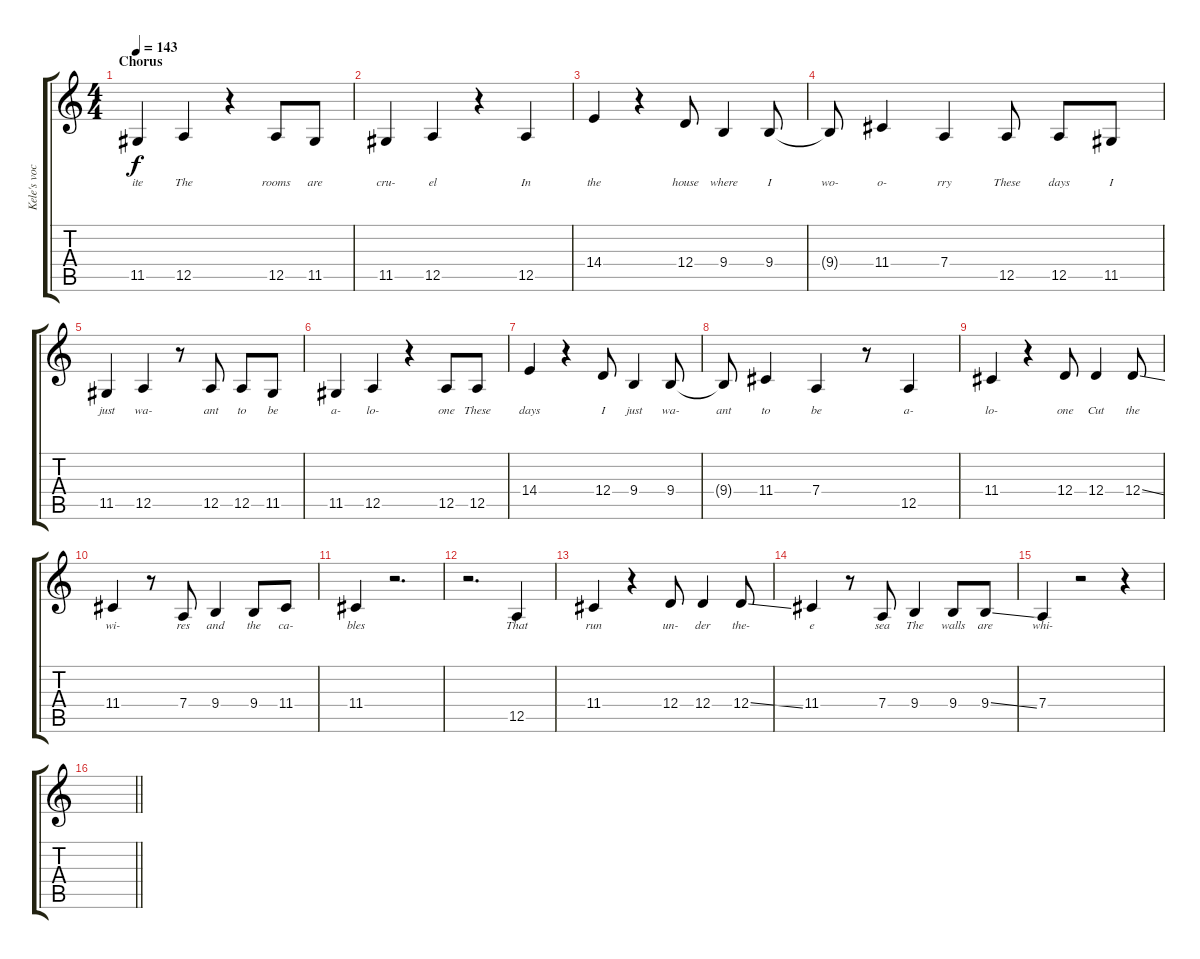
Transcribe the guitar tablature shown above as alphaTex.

\track ("Kele's vocals" "Kele's voc") {instrument flute}
\staff {score tabs}
\tuning (E4 B3 G3 D3 A2 E2) {hide}
\ts (4 4)
\section ("" "Chorus")
\tempo 143
\clef g2
\ks c
11.5.4{lyrics (0 "ite") lyrics (1 "") lyrics (2 "") lyrics (3 "") lyrics (4 "") dy f} 12.5.4{lyrics (0 "The") lyrics (1 "") lyrics (2 "") lyrics (3 "") lyrics (4 "")} r.4 12.5.8{lyrics (0 "rooms") lyrics (1 "") lyrics (2 "") lyrics (3 "") lyrics (4 "")} 11.5.8{lyrics (0 "are") lyrics (1 "") lyrics (2 "") lyrics (3 "") lyrics (4 "")} |
11.5.4{lyrics (0 "cru-") lyrics (1 "") lyrics (2 "") lyrics (3 "") lyrics (4 "")} 12.5.4{lyrics (0 "el") lyrics (1 "") lyrics (2 "") lyrics (3 "") lyrics (4 "")} r.4 12.5.4{lyrics (0 "In") lyrics (1 "") lyrics (2 "") lyrics (3 "") lyrics (4 "")} |
14.4.4{lyrics (0 "the") lyrics (1 "") lyrics (2 "") lyrics (3 "") lyrics (4 "")} r.4 12.4.8{lyrics (0 "house") lyrics (1 "") lyrics (2 "") lyrics (3 "") lyrics (4 "")} 9.4.4{lyrics (0 "where") lyrics (1 "") lyrics (2 "") lyrics (3 "") lyrics (4 "")} 9.4.8{lyrics (0 "I") lyrics (1 "") lyrics (2 "") lyrics (3 "") lyrics (4 "")} |
9.4{t}.8{lyrics (0 "wo-") lyrics (1 "") lyrics (2 "") lyrics (3 "") lyrics (4 "")} 11.4.4{lyrics (0 "o-") lyrics (1 "") lyrics (2 "") lyrics (3 "") lyrics (4 "")} 7.4.4{lyrics (0 "rry") lyrics (1 "") lyrics (2 "") lyrics (3 "") lyrics (4 "")} 12.5.8{lyrics (0 "These") lyrics (1 "") lyrics (2 "") lyrics (3 "") lyrics (4 "")} 12.5.8{lyrics (0 "days") lyrics (1 "") lyrics (2 "") lyrics (3 "") lyrics (4 "")} 11.5.8{lyrics (0 "I") lyrics (1 "") lyrics (2 "") lyrics (3 "") lyrics (4 "")} |
11.5.4{lyrics (0 "just") lyrics (1 "") lyrics (2 "") lyrics (3 "") lyrics (4 "")} 12.5.4{lyrics (0 "wa-") lyrics (1 "") lyrics (2 "") lyrics (3 "") lyrics (4 "")} r.8 12.5.8{lyrics (0 "ant") lyrics (1 "") lyrics (2 "") lyrics (3 "") lyrics (4 "")} 12.5.8{lyrics (0 "to") lyrics (1 "") lyrics (2 "") lyrics (3 "") lyrics (4 "")} 11.5.8{lyrics (0 "be") lyrics (1 "") lyrics (2 "") lyrics (3 "") lyrics (4 "")} |
11.5.4{lyrics (0 "a-") lyrics (1 "") lyrics (2 "") lyrics (3 "") lyrics (4 "")} 12.5.4{lyrics (0 "lo-") lyrics (1 "") lyrics (2 "") lyrics (3 "") lyrics (4 "")} r.4 12.5.8{lyrics (0 "one") lyrics (1 "") lyrics (2 "") lyrics (3 "") lyrics (4 "")} 12.5.8{lyrics (0 "These") lyrics (1 "") lyrics (2 "") lyrics (3 "") lyrics (4 "")} |
14.4.4{lyrics (0 "days") lyrics (1 "") lyrics (2 "") lyrics (3 "") lyrics (4 "")} r.4 12.4.8{lyrics (0 "I") lyrics (1 "") lyrics (2 "") lyrics (3 "") lyrics (4 "")} 9.4.4{lyrics (0 "just") lyrics (1 "") lyrics (2 "") lyrics (3 "") lyrics (4 "")} 9.4.8{lyrics (0 "wa-") lyrics (1 "") lyrics (2 "") lyrics (3 "") lyrics (4 "")} |
9.4{t}.8{lyrics (0 "ant") lyrics (1 "") lyrics (2 "") lyrics (3 "") lyrics (4 "")} 11.4.4{lyrics (0 "to") lyrics (1 "") lyrics (2 "") lyrics (3 "") lyrics (4 "")} 7.4.4{lyrics (0 "be") lyrics (1 "") lyrics (2 "") lyrics (3 "") lyrics (4 "")} r.8 12.5.4{lyrics (0 "a-") lyrics (1 "") lyrics (2 "") lyrics (3 "") lyrics (4 "")} |
11.4.4{lyrics (0 "lo-") lyrics (1 "") lyrics (2 "") lyrics (3 "") lyrics (4 "")} r.4 12.4.8{lyrics (0 "one") lyrics (1 "") lyrics (2 "") lyrics (3 "") lyrics (4 "")} 12.4.4{lyrics (0 "Cut") lyrics (1 "") lyrics (2 "") lyrics (3 "") lyrics (4 "")} 12.4{ss}.8{lyrics (0 "the") lyrics (1 "") lyrics (2 "") lyrics (3 "") lyrics (4 "")} |
11.4.4{lyrics (0 "wi-") lyrics (1 "") lyrics (2 "") lyrics (3 "") lyrics (4 "")} r.8 7.4.8{lyrics (0 "res") lyrics (1 "") lyrics (2 "") lyrics (3 "") lyrics (4 "")} 9.4.4{lyrics (0 "and") lyrics (1 "") lyrics (2 "") lyrics (3 "") lyrics (4 "")} 9.4.8{lyrics (0 "the") lyrics (1 "") lyrics (2 "") lyrics (3 "") lyrics (4 "")} 11.4.8{lyrics (0 "ca-") lyrics (1 "") lyrics (2 "") lyrics (3 "") lyrics (4 "")} |
11.4.4{lyrics (0 "bles") lyrics (1 "") lyrics (2 "") lyrics (3 "") lyrics (4 "")} r.2{d} |
r.2{d} 12.5.4{lyrics (0 "That") lyrics (1 "") lyrics (2 "") lyrics (3 "") lyrics (4 "")} |
11.4.4{lyrics (0 "run") lyrics (1 "") lyrics (2 "") lyrics (3 "") lyrics (4 "")} r.4 12.4.8{lyrics (0 "un-") lyrics (1 "") lyrics (2 "") lyrics (3 "") lyrics (4 "")} 12.4.4{lyrics (0 "der") lyrics (1 "") lyrics (2 "") lyrics (3 "") lyrics (4 "")} 12.4{ss}.8{lyrics (0 "the-") lyrics (1 "") lyrics (2 "") lyrics (3 "") lyrics (4 "")} |
11.4.4{lyrics (0 "e") lyrics (1 "") lyrics (2 "") lyrics (3 "") lyrics (4 "")} r.8 7.4.8{lyrics (0 "sea") lyrics (1 "") lyrics (2 "") lyrics (3 "") lyrics (4 "")} 9.4.4{lyrics (0 "The") lyrics (1 "") lyrics (2 "") lyrics (3 "") lyrics (4 "")} 9.4.8{lyrics (0 "walls") lyrics (1 "") lyrics (2 "") lyrics (3 "") lyrics (4 "")} 9.4{ss}.8{lyrics (0 "are") lyrics (1 "") lyrics (2 "") lyrics (3 "") lyrics (4 "")} |
7.4.4{lyrics (0 "whi-") lyrics (1 "") lyrics (2 "") lyrics (3 "") lyrics (4 "")} r.2 r.4 |
\barLineRight lightlight
